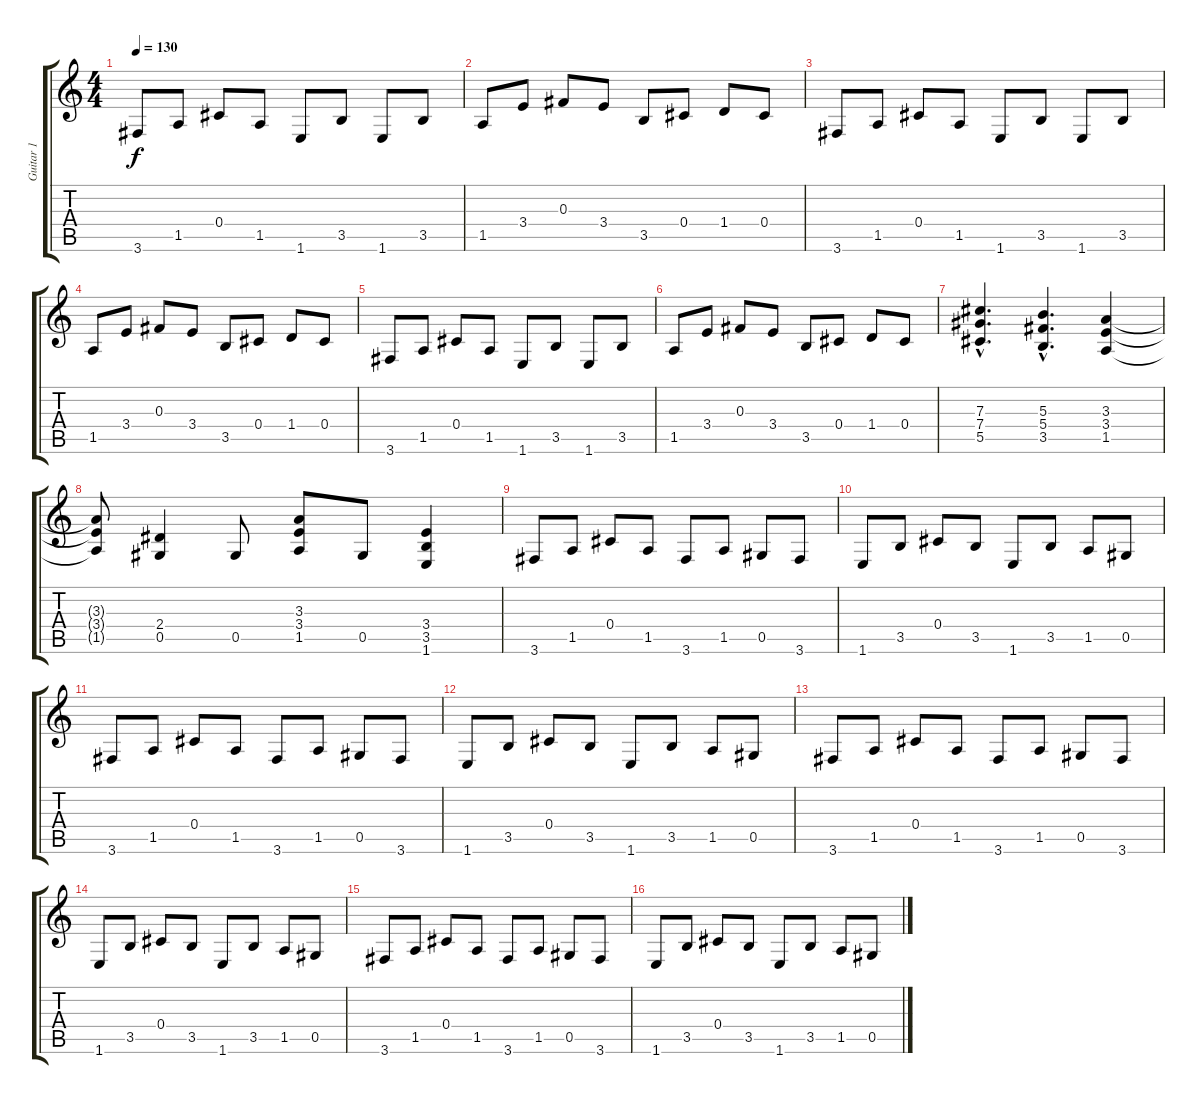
\track ("Guitar 1" "Guitar 1") {instrument distortionguitar}
\staff {score tabs}
\tuning (Eb4 Bb3 Gb3 Db3 Ab2 Eb2) {hide}
\ts (4 4)
\tempo 130
\clef g2
\ks c
3.6.8{dy f} 1.5.8 0.4.8 1.5.8 1.6.8 3.5.8 1.6.8 3.5.8 |
1.5.8 3.4.8 0.3.8 3.4.8 3.5.8 0.4.8 1.4.8 0.4.8 |
3.6.8 1.5.8 0.4.8 1.5.8 1.6.8 3.5.8 1.6.8 3.5.8 |
1.5.8 3.4.8 0.3.8 3.4.8 3.5.8 0.4.8 1.4.8 0.4.8 |
3.6.8 1.5.8 0.4.8 1.5.8 1.6.8 3.5.8 1.6.8 3.5.8 |
1.5.8 3.4.8 0.3.8 3.4.8 3.5.8 0.4.8 1.4.8 0.4.8 |
(7.3{hac} 7.4{hac} 5.5{hac}).4{d} (5.3{hac} 5.4{hac} 3.5{hac}).4{d} (3.3 3.4 1.5).4 |
(3.3{t} 3.4{t} 1.5{t}).8 (2.4 0.5).4 0.5.8 (3.3 3.4 1.5).8 0.5.8 (3.4 3.5 1.6).4 |
3.6.8 1.5.8 0.4.8 1.5.8 3.6.8 1.5.8 0.5.8 3.6.8 |
1.6.8 3.5.8 0.4.8 3.5.8 1.6.8 3.5.8 1.5.8 0.5.8 |
3.6.8 1.5.8 0.4.8 1.5.8 3.6.8 1.5.8 0.5.8 3.6.8 |
1.6.8 3.5.8 0.4.8 3.5.8 1.6.8 3.5.8 1.5.8 0.5.8 |
3.6.8 1.5.8 0.4.8 1.5.8 3.6.8 1.5.8 0.5.8 3.6.8 |
1.6.8 3.5.8 0.4.8 3.5.8 1.6.8 3.5.8 1.5.8 0.5.8 |
3.6.8 1.5.8 0.4.8 1.5.8 3.6.8 1.5.8 0.5.8 3.6.8 |
1.6.8 3.5.8 0.4.8 3.5.8 1.6.8 3.5.8 1.5.8 0.5.8
